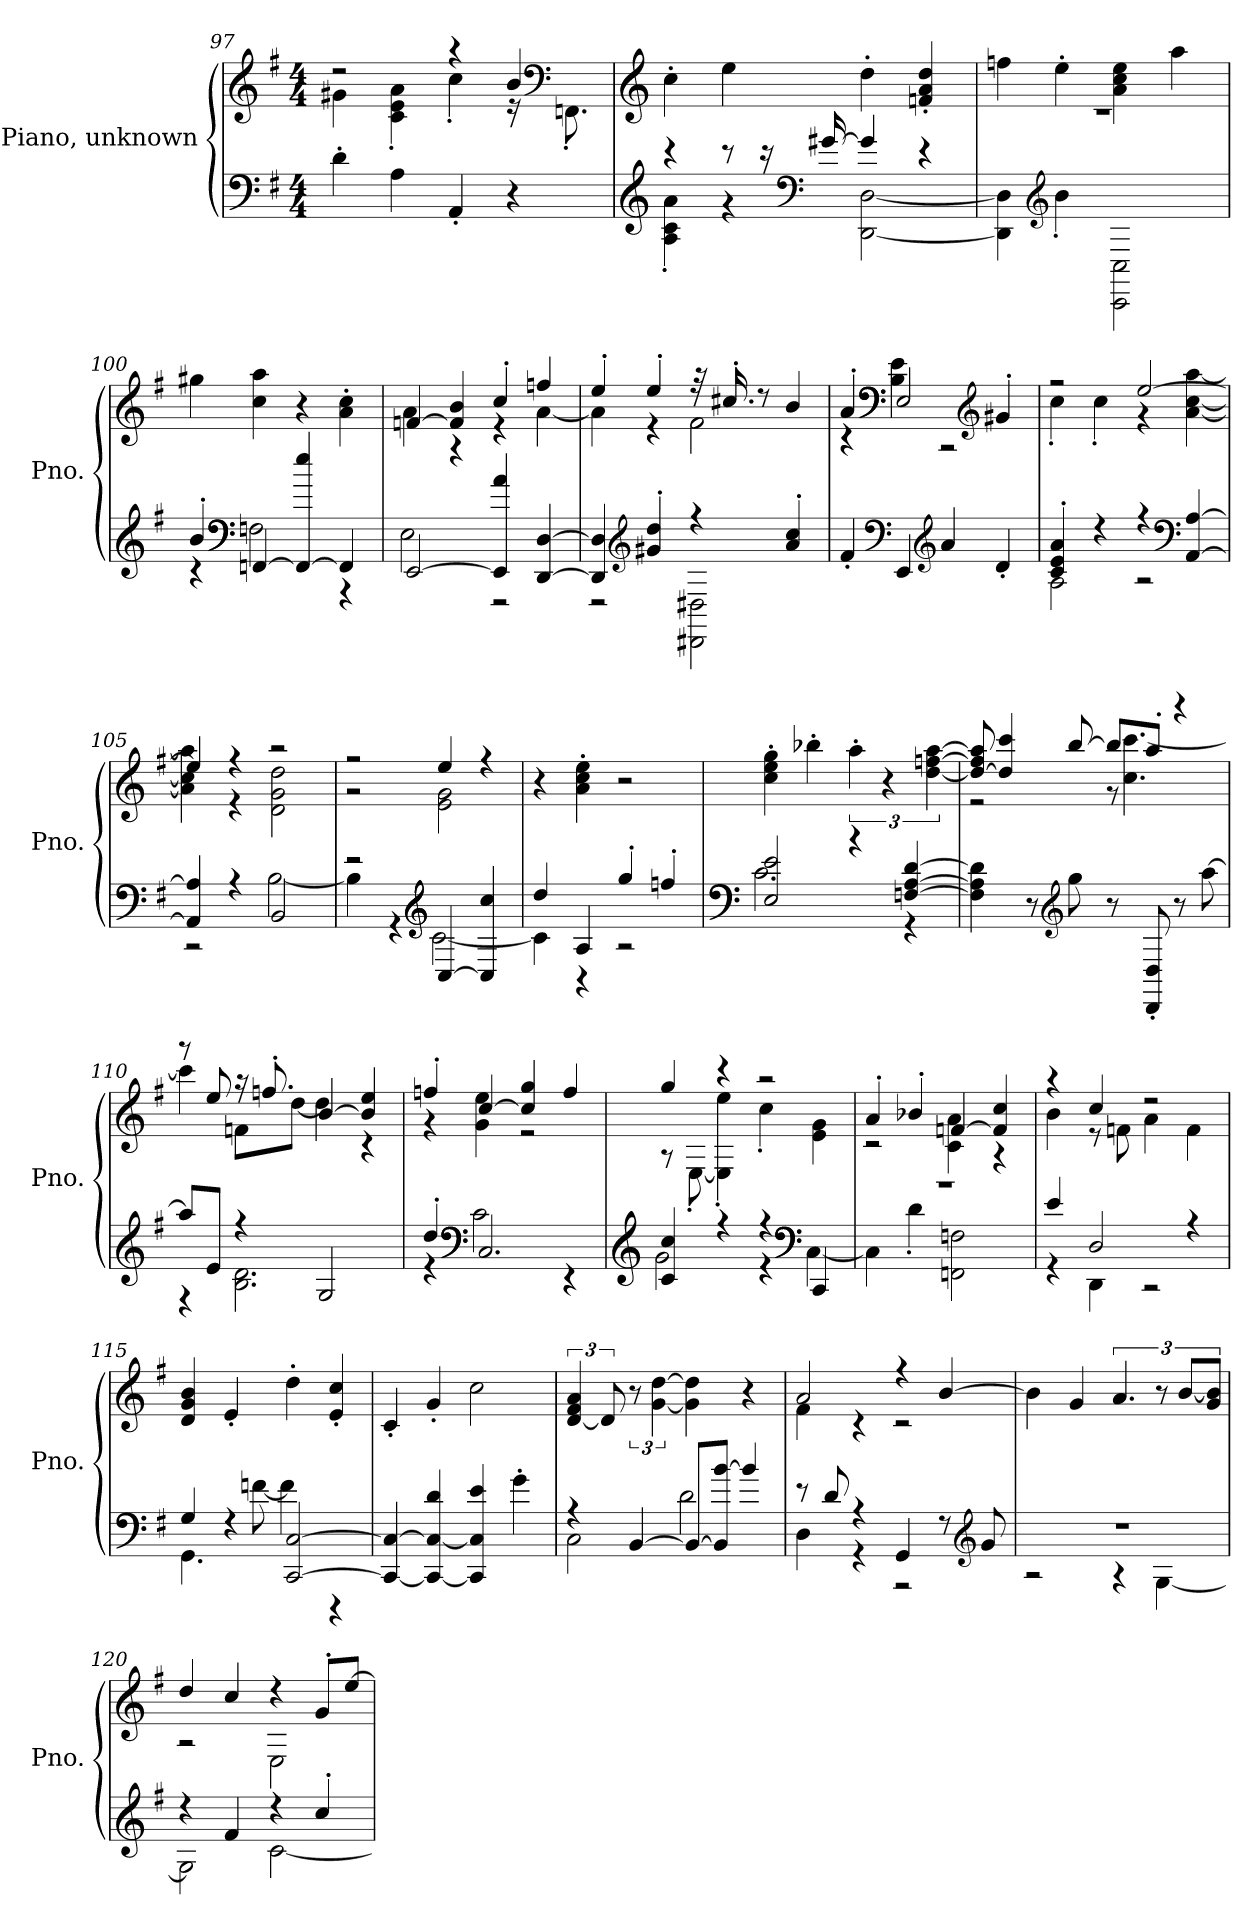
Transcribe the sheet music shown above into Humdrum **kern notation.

**kern	**kern
*part1	*part1
*staff2	*staff1
*I"Piano, unknown	*
*I'Pno.	*
*clefF4	*clefG2
*k[f#]	*k[f#]
*M4/4	*M4/4
=97	=97
*	*^
4d'\	2r	4g#X\
4A\	.	4c\' 4e\' 4a\'
4AA'/	4r	4cc'\
4r	4b/	16r
*	*clefF4	*
.	.	8.FFn'\
*	*v	*v
!!LO:LB:g=z
=98	=98
*clefG2	*clefG2
*^	*
4r	4A\' 4c\' 4a\'	4cc'\
8r	4r	4ee\
16r	.	.
*clefF4	*	*
[16g#X/	.	.
4g#/]	[2DD\ [2D\	4dd'\
4r	.	4fn/' 4a/' 4dd/'
=99	=99	=99
1r	4DD\] 4D\]	4ffn\
*clefG2	*	*
.	4b'\	4ee'\
.	2CC\ 2C\	4a\ 4cc\ 4ee\
.	.	4aa\
=100	=100	=100
4b'/	4r	4gg#X\
*clefF4	*	*
[4FFn/	2Fn\	4cc\ 4aa\
4FF/_ 4ee/	.	4r
4FF/]	4r	4a\' 4cc\'
=101	=101	=101
*	*	*^
[2EE/	2E\	[4fn/	4a\
.	.	4f/] 4b/	4r
4EE/] 4a/	2r	4cc'/	4r
[4DD/ [4D/	.	4ffn/	[4a\
=102	=102	=102	=102
4DD/] 4D/]	2r	4ee'/	4a\]
*clefG2	*	*	*
4g#X/' 4dd/'	.	4ee'/	4r
4r	2DD#X\ 2D#X\	32r	2f#\
.	.	16.cc#X'/	.
.	.	8r	.
4a/' 4cc/'	.	4b/	.
*v	*v	*	*
!!LO:LB:g=z	!!
=103	=103	=103
4f#'/	4a'/	4r
*clefF4	*clefF4	*
4EE/	2E/	4B\ 4e\
*clefG2	*	*
4a/	.	2r
*	*clefG2	*
4d'/	4g#X'/	.
=104	=104	=104
*^	*	*
4c/' 4e/' 4a/'	2A\	2r	4cc'\
4r	.	.	4cc'\
4r	2r	[2ee/	4r
*clefF4	*	*	*
[4AA/ [4A/	.	.	[4a\ [4cc\ [4aa\
=105	=105	=105	=105
4AA/] 4A/]	2r	4ee/]	4a\] 4cc\] 4aa\]
4r	.	4r	4r
2BB/	[2B\	2r	2d\ 2g\ 2dd\
=106	=106	=106	=106
2r	4B\]	2r	2r
.	4r	.	.
*clefG2	*	*	*
[4C/	[2c\	4ee/	2e\ 2g\
4C/] 4cc/	.	4r	.
*	*	*v	*v
=107	=107	=107
4dd/	4c\]	4r
4A/	4r	4a\' 4cc\' 4ee\'
4gg'/	2r	2r
4ffn'/	.	.
=108	=108	=108
*clefF4	*	*
2E/ 2e/	2.c\	4cc\' 4ee\' 4gg\'
.	.	4bb-X'\
4r	.	6aa'\
.	.	6r
[4Fn/ [4A/ [4d/	4r	.
.	.	[6dd\ [6ffn\ [6aa\
*v	*v	*
!!LO:LB:g=z
=109	=109
*	*^
4F\] 4A\] 4d\]	8dd/_ 8ff/] 8aa/]	2r
.	4dd/] 4ccc/	.
8r	.	.
*clefG2	*	*
8gg\	[8bb/	.
8r	8bb/L]	8r
8DD/' 8D/'	8aa'/J	4.cc\ [4.ccc\
8r	4r	.
[8aa\	.	.
=110	=110	=110
*^	*	*
8aa/L]	4r	8r	4ccc\]
8e/J	.	8ee/	.
4r	2.B\ 2.d\	16r	8fn\L
.	.	8.ffn'/	.
.	.	.	[8dd\J
2G/	.	[4b/	4dd\]
.	.	4b/] 4ee/	4r
=111	=111	=111	=111
4dd'/	4r	4ffn'/	4r
*clefF4	*	*	*
2.C/	2c\	[4cc/	4g\ 4ee\
.	.	4cc/] 4gg/	2r
.	4r	4ff/	.
=112	=112	=112	=112
*clefG2	*	*	*
4c/ 4cc/	2g\	4gg/	8r
.	.	.	[8E'\
4r	.	4r	4E\]' 4ee\'
4r	4r	2r	4cc'\
*clefF4	*	*	*
4CC/	[4C\	.	4e\ 4g\
!!LO:LB:g=z	!!
=113	=113	=113	=113
1r	4C\]	4a'/	2r
.	4d'\	4b-X'/	.
.	2FFn\ 2Fn\	[4fn/	4c\ 4a\
.	.	4f/] 4cc/	4r
=114	=114	=114	=114
4e/	4r	4r	4b\
2D/	4DD\	4cc/	8r
.	.	.	8fn\
.	2r	2r	4a\
4r	.	.	4f\
*	*	*v	*v
=115	=115	=115
4G/	4.GG\	4d/ 4g/ 4b/
4r	.	4e'/
.	[8fn\	.
[2CC/ [2C/	4f\]	4dd'\
.	4r	4e/' 4cc/'
*v	*v	*
=116	=116
4CC/_ 4C/_	4c'/
4CC/_ 4C/_ 4d/	4g'/
4CC/] 4C/] 4e/	2cc\
4g'\	.
=117	=117
*^	*
4r	2C\	[6d/ 6f#/ 6a/
.	.	12d/]
[4BB/	.	12r
.	.	[6g\ [6dd\
8BB/L_	2d\	4g\] 4dd\]
8BB/] [8b/J	.	.
4b/]	.	4r
!!LO:LB:g=z
=118	=118	=118
*	*	*^
8r	4D\	2a/	4f#\
8d/	.	.	.
4r	4r	.	4r
4GG/	2r	4r	2r
8r	.	[4b/	.
*clefG2	*	*	*
8g/	.	.	.
*	*	*v	*v
=119	=119	=119
1r	2r	4b\]
.	.	4g/
.	4r	6.a/
.	[4G\	12r
.	.	[12b/L
.	.	12g/ 12b/]J
=120	=120	=120
*	*	*^
4r	2G\]	4dd/	2r
4f#/	.	4cc/	.
4r	[2c\	4r	2E\
4cc'/	.	8g'/L	.
.	.	[8ee/J	.
*v	*v	*	*
*	*v	*v
=	=
*-	*-
